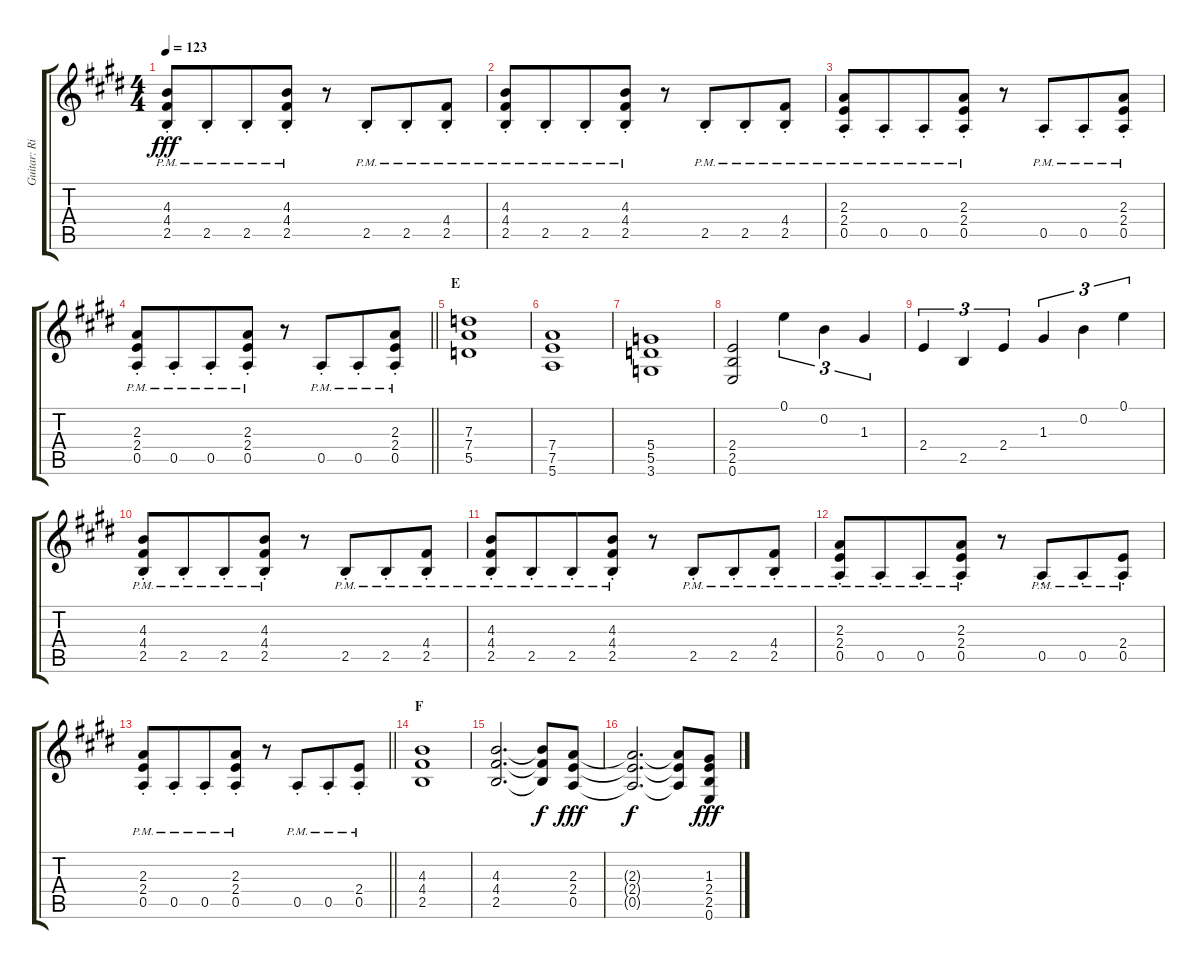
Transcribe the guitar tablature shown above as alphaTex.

\track ("Guitar: Rik" "Guitar: Ri") {instrument acousticguitarsteel}
\staff {score tabs}
\tuning (E4 B3 G3 D3 A2 E2) {hide}
\ts (4 4)
\tempo 123
\clef g2
\ks e
(4.3{pm st} 4.4{pm st} 2.5{pm st}).8{dy fff} 2.5{pm st}.8{beam merge} 2.5{pm st}.8 (4.3{pm st} 4.4{pm st} 2.5{pm st}).8 r.8 2.5{pm st}.8{beam merge} 2.5{pm st}.8 (4.4{pm st} 2.5{pm st}).8 |
(4.3{pm st} 4.4{pm st} 2.5{pm st}).8 2.5{pm st}.8{beam merge} 2.5{pm st}.8 (4.3{pm st} 4.4{pm st} 2.5{pm st}).8 r.8 2.5{pm st}.8{beam merge} 2.5{pm st}.8 (4.4{pm st} 2.5{pm st}).8 |
(2.3{pm st} 2.4{pm st} 0.5{pm st}).8 0.5{pm st}.8{beam merge} 0.5{pm st}.8 (2.3{pm st} 2.4{pm st} 0.5{pm st}).8 r.8 0.5{pm st}.8{beam merge} 0.5{pm st}.8 (2.3{pm st} 2.4{pm st} 0.5{pm st}).8 |
\barLineRight lightlight
(2.3{pm st} 2.4{pm st} 0.5{pm st}).8 0.5{pm st}.8{beam merge} 0.5{pm st}.8 (2.3{pm st} 2.4{pm st} 0.5{pm st}).8 r.8 0.5{pm st}.8{beam merge} 0.5{pm st}.8 (2.3{pm st} 2.4{pm st} 0.5{pm st}).8 |
\section ("" "E")
(7.3 7.4 5.5).1 |
(7.4 7.5 5.6).1 |
(5.4 5.5 3.6).1 |
(2.4 2.5 0.6).2 0.1.4{tu (3 2)} 0.2.4{tu (3 2)} 1.3.4{tu (3 2)} |
2.4.4{tu (3 2)} 2.5.4{tu (3 2)} 2.4.4{tu (3 2)} 1.3.4{tu (3 2)} 0.2.4{tu (3 2)} 0.1.4{tu (3 2)} |
(4.3{pm st} 4.4{pm st} 2.5{pm st}).8 2.5{pm st}.8{beam merge} 2.5{pm st}.8 (4.3{pm st} 4.4{pm st} 2.5{pm st}).8 r.8 2.5{pm st}.8{beam merge} 2.5{pm st}.8 (4.4{pm st} 2.5{pm st}).8 |
(4.3{pm st} 4.4{pm st} 2.5{pm st}).8 2.5{pm st}.8{beam merge} 2.5{pm st}.8 (4.3{pm st} 4.4{pm st} 2.5{pm st}).8 r.8 2.5{pm st}.8{beam merge} 2.5{pm st}.8 (4.4{pm st} 2.5{pm st}).8 |
(2.3{pm st} 2.4{pm st} 0.5{pm st}).8 0.5{pm st}.8{beam merge} 0.5{pm st}.8 (2.3{pm st} 2.4{pm st} 0.5{pm st}).8 r.8 0.5{pm st}.8{beam merge} 0.5{pm st}.8 (2.4{pm st} 0.5{pm st}).8 |
\barLineRight lightlight
(2.3{pm st} 2.4{pm st} 0.5{pm st}).8 0.5{pm st}.8{beam merge} 0.5{pm st}.8 (2.3{pm st} 2.4{pm st} 0.5{pm st}).8 r.8 0.5{pm st}.8{beam merge} 0.5{pm st}.8 (2.4{pm st} 0.5{pm st}).8 |
\section ("" "F")
(4.3 4.4 2.5).1 |
(4.3 4.4 2.5).2{d} (4.3{t} 4.4{t} 2.5{t}).8{dy f} (2.3 2.4 0.5).8{dy fff} |
(2.3{t} 2.4{t} 0.5{t}).2{d dy f} (2.3{t} 2.4{t} 0.5{t}).8 (1.3 2.4 2.5 0.6).8{dy fff}
